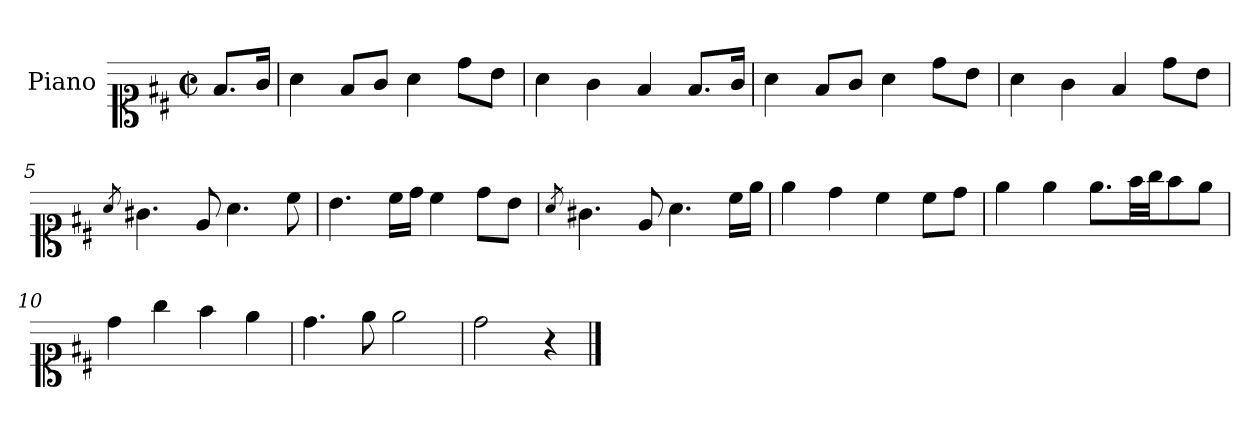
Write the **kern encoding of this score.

**kern
*part1
*staff1
*I"Piano
*I'Pno.
*clefC1
*k[f#c#]
*M2/2
*met(c|)
=
8.f#/L
16g/Jk
=1
4a\
8f#/L
8g/J
4a\
8dd\L
8b\J
=2
4a\
4g\
4f#/
8.f#/L
16g/Jk
=3
4a\
8f#/L
8g/J
4a\
8dd\L
8b\J
=4
4a\
4g\
4f#/
8dd\L
8b\J
=5
8qa/
4.g#X\
8e/
4.a\
8cc#\
=6
4.b\
16cc#\LL
16dd\JJ
4cc#\
8dd\L
8b\J
!!LO:LB:g=z
=7
8qa/
4.g#X\
8e/
4.a\
16cc#\LL
16ee\JJ
=8
4ee\
4dd\
4cc#\
8cc#\L
8dd\J
=9
4ee\
4ee\
8.ee\L
32ff#\LL
32gg\JJ
8ff#\
8ee\J
=10
4dd\
4gg\
4ff#\
4ee\
=11
4.dd\
8ee\
2ee\
=12
2dd\
4r
==
*-
